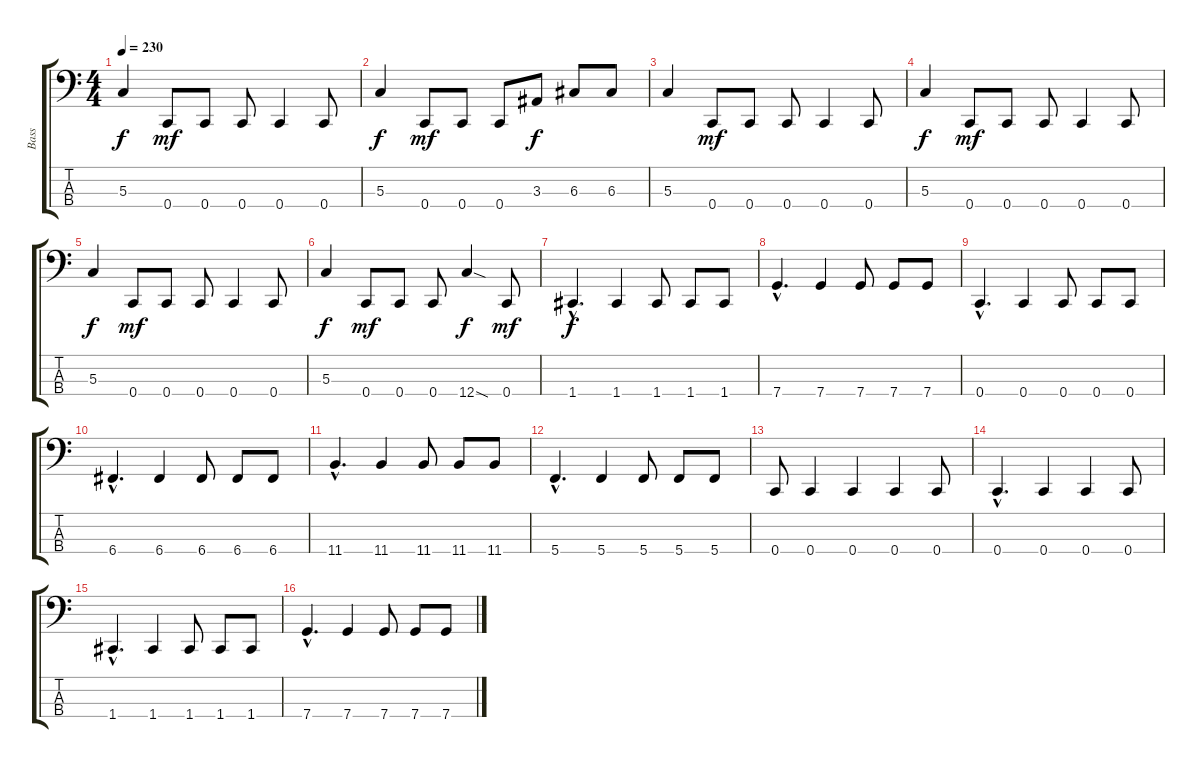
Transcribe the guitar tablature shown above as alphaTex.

\track ("Bass" "Bass") {instrument electricbasspick}
\staff {score tabs}
\tuning (F2 C2 G1 C1) {hide}
\ts (4 4)
\tempo 230
\clef f4
\ks c
5.3.4{dy f} 0.4.8{dy mf} 0.4.8 0.4.8 0.4.4 0.4.8 |
5.3.4{dy f} 0.4.8{dy mf} 0.4.8 0.4.8 3.3.8{dy f} 6.3.8 6.3.8 |
5.3.4 0.4.8{dy mf} 0.4.8 0.4.8 0.4.4 0.4.8 |
5.3.4{dy f} 0.4.8{dy mf} 0.4.8 0.4.8 0.4.4 0.4.8 |
5.3.4{dy f} 0.4.8{dy mf} 0.4.8 0.4.8 0.4.4 0.4.8 |
5.3.4{dy f} 0.4.8{dy mf} 0.4.8 0.4.8 12.4{sod}.4{dy f} 0.4.8{dy mf} |
1.4{hac}.4{d dy f volume 11} 1.4.4 1.4.8 1.4.8 1.4.8 |
7.4{hac}.4{d} 7.4.4 7.4.8 7.4.8 7.4.8 |
0.4{hac}.4{d} 0.4.4 0.4.8 0.4.8 0.4.8 |
6.4{hac}.4{d} 6.4.4 6.4.8 6.4.8 6.4.8 |
11.4{hac}.4{d} 11.4.4 11.4.8 11.4.8 11.4.8 |
5.4{hac}.4{d} 5.4.4 5.4.8 5.4.8 5.4.8 |
0.4.8 0.4.4 0.4.4 0.4.4 0.4.8 |
0.4{hac}.4{d} 0.4.4 0.4.4 0.4.8 |
1.4{hac}.4{d} 1.4.4 1.4.8 1.4.8 1.4.8 |
7.4{hac}.4{d} 7.4.4 7.4.8 7.4.8 7.4.8
